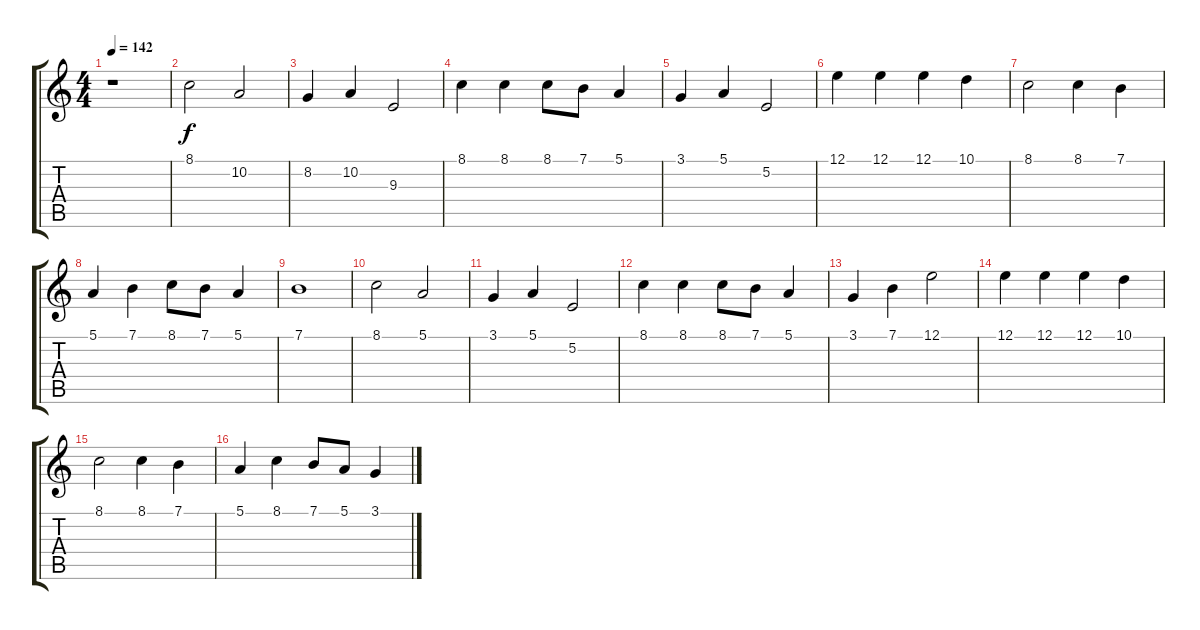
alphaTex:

\track "" {instrument blownbottle}
\staff {score tabs}
\tuning (E4 B3 G3 D3 A2 E2) {hide}
\ts (4 4)
\tempo 142
\clef g2
\ks c
r.1{dy f} |
8.1.2 10.2.2 |
8.2.4 10.2.4 9.3.2 |
8.1.4 8.1.4 8.1.8 7.1.8 5.1.4 |
3.1.4 5.1.4 5.2.2 |
12.1.4 12.1.4 12.1.4 10.1.4 |
8.1.2 8.1.4 7.1.4 |
5.1.4 7.1.4 8.1.8 7.1.8 5.1.4 |
7.1.1 |
8.1.2 5.1.2 |
3.1.4 5.1.4 5.2.2 |
8.1.4 8.1.4 8.1.8 7.1.8 5.1.4 |
3.1.4 7.1.4 12.1.2 |
12.1.4 12.1.4 12.1.4 10.1.4 |
8.1.2 8.1.4 7.1.4 |
5.1.4 8.1.4 7.1.8 5.1.8 3.1.4
